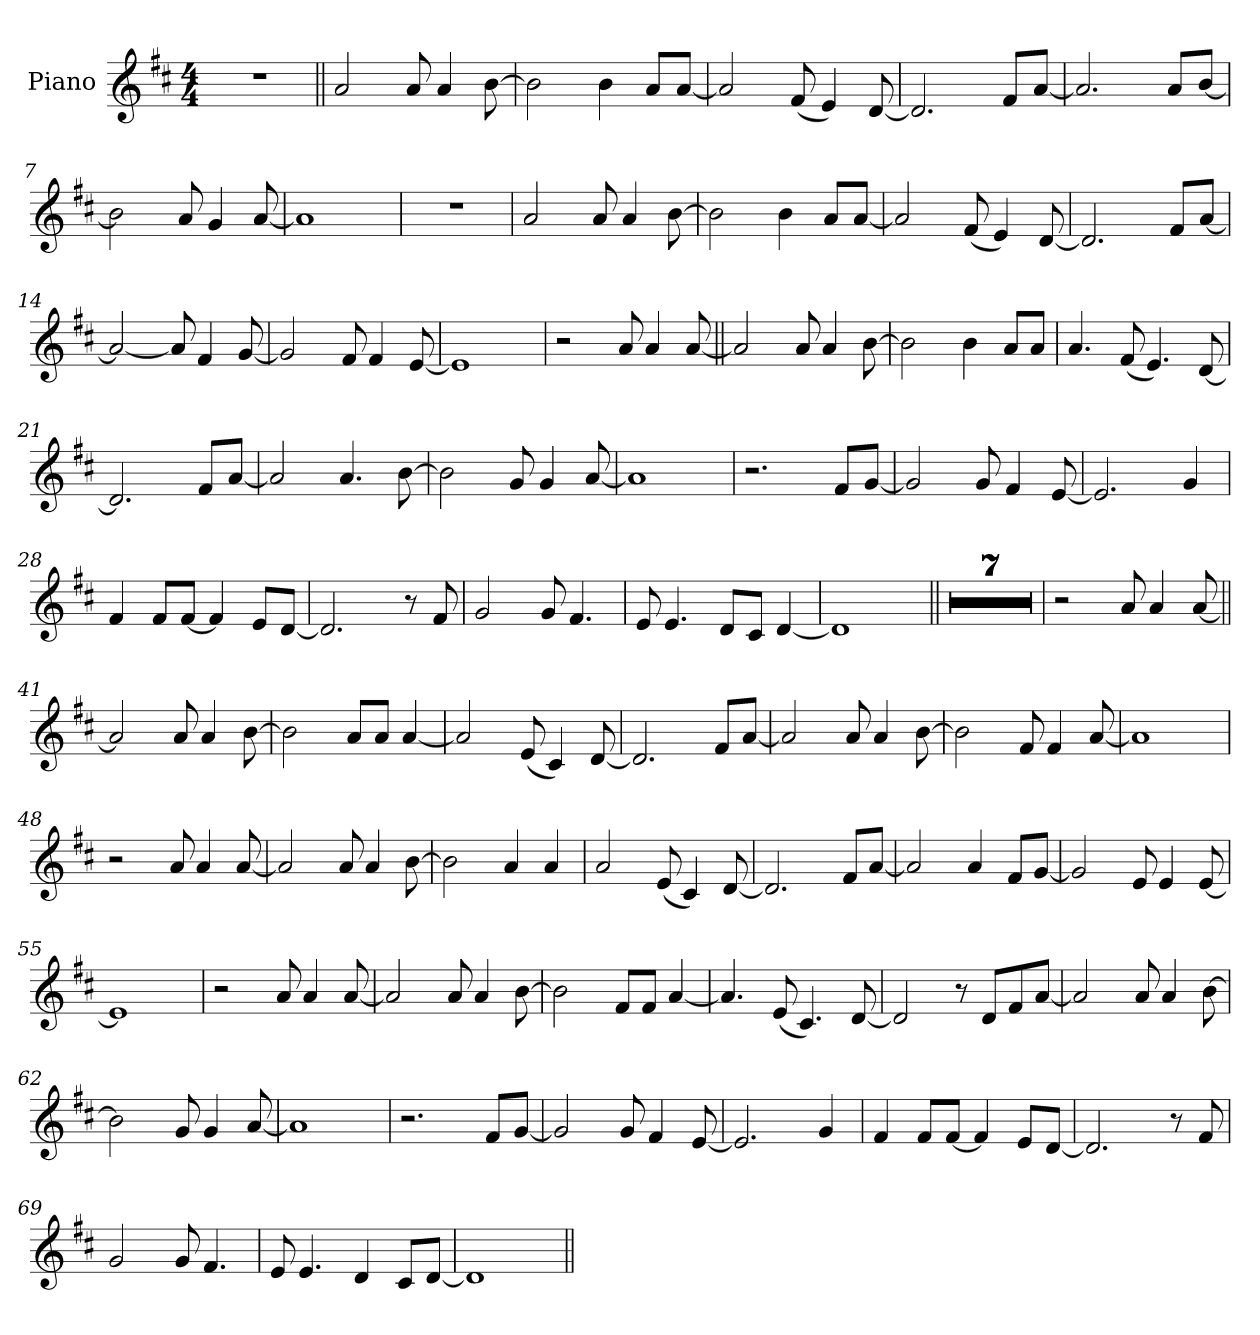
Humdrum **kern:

**kern
*part1
*staff1
*I"Piano
*I'Pno.
*clefG2
*k[f#c#]
*M4/4
*MM160
=1
1r
=2||
2a
8a
4a
[8b
=3
2b]
4b
8aL
[8aJ
=4
2a]
(<8f#
4e)
[8d
=5
2.d]
8f#L
[8aJ
=6
2.a]
8aL
[8bJ
=7
2b]
8a
4g
[8a
=8
1a]
=9
1r
=10
2a
8a
4a
[8b
=11
2b]
4b
8aL
[8aJ
=12
2a]
(<8f#
4e)
[8d
=13
2.d]
8f#L
[8aJ
=14
2a_
8a]
4f#
[8g
=15
2g]
8f#
4f#
[8e
=16
1e]
=17
2r
8a
4a
[8a
=18||
2a]
8a
4a
[8b
=19
2b]
4b
8aL
8aJ
=20
4.a
(<8f#
4.e)
[8d
=21
2.d]
8f#L
[8aJ
=22
2a]
4.a
[8b
=23
2b]
8g
4g
[8a
=24
1a]
=25
2.r
8f#L
[8gJ
=26
2g]
8g
4f#
[8e
=27
2.e]
4g
=28
4f#
8f#L
[8f#J
4f#]
8eL
[8dJ
=29
2.d]
8r
8f#
=30
2g
8g
4.f#
=31
8e
4.e
8dL
8c#J
[4d
=32
1d]
=33||
1r
=34
1r
=35
1r
=36
1r
=37
1r
=38
1r
=39
1r
=40
2r
8a
4a
[8a
=41||
2a]
8a
4a
[8b
=42
2b]
8aL
8aJ
[4a
=43
2a]
(<8e
4c#)
[8d
=44
2.d]
8f#L
[8aJ
=45
2a]
8a
4a
[8b
=46
2b]
8f#
4f#
[8a
=47
1a]
=48
2r
8a
4a
[8a
=49
2a]
8a
4a
[8b
=50
2b]
4a
4a
=51
2a
(<8e
4c#)
[8d
=52
2.d]
8f#L
[8aJ
=53
2a]
4a
8f#L
[8gJ
=54
2g]
8e
4e
[8e
=55
1e]
=56
2r
8a
4a
[8a
=57
2a]
8a
4a
[8b
=58
2b]
8f#L
8f#J
[4a
=59
4.a]
(<8e
4.c#)
[8d
=60
2d]
8r
8dL
8f#
[8aJ
=61
2a]
8a
4a
[8b
=62
2b]
8g
4g
[8a
=63
1a]
=64
2.r
8f#L
[8gJ
=65
2g]
8g
4f#
[8e
=66
2.e]
4g
=67
4f#
8f#L
[8f#J
4f#]
8eL
[8dJ
=68
2.d]
8r
8f#
=69
2g
8g
4.f#
=70
8e
4.e
4d
8c#L
[8dJ
=71
1d]
=||
*-
